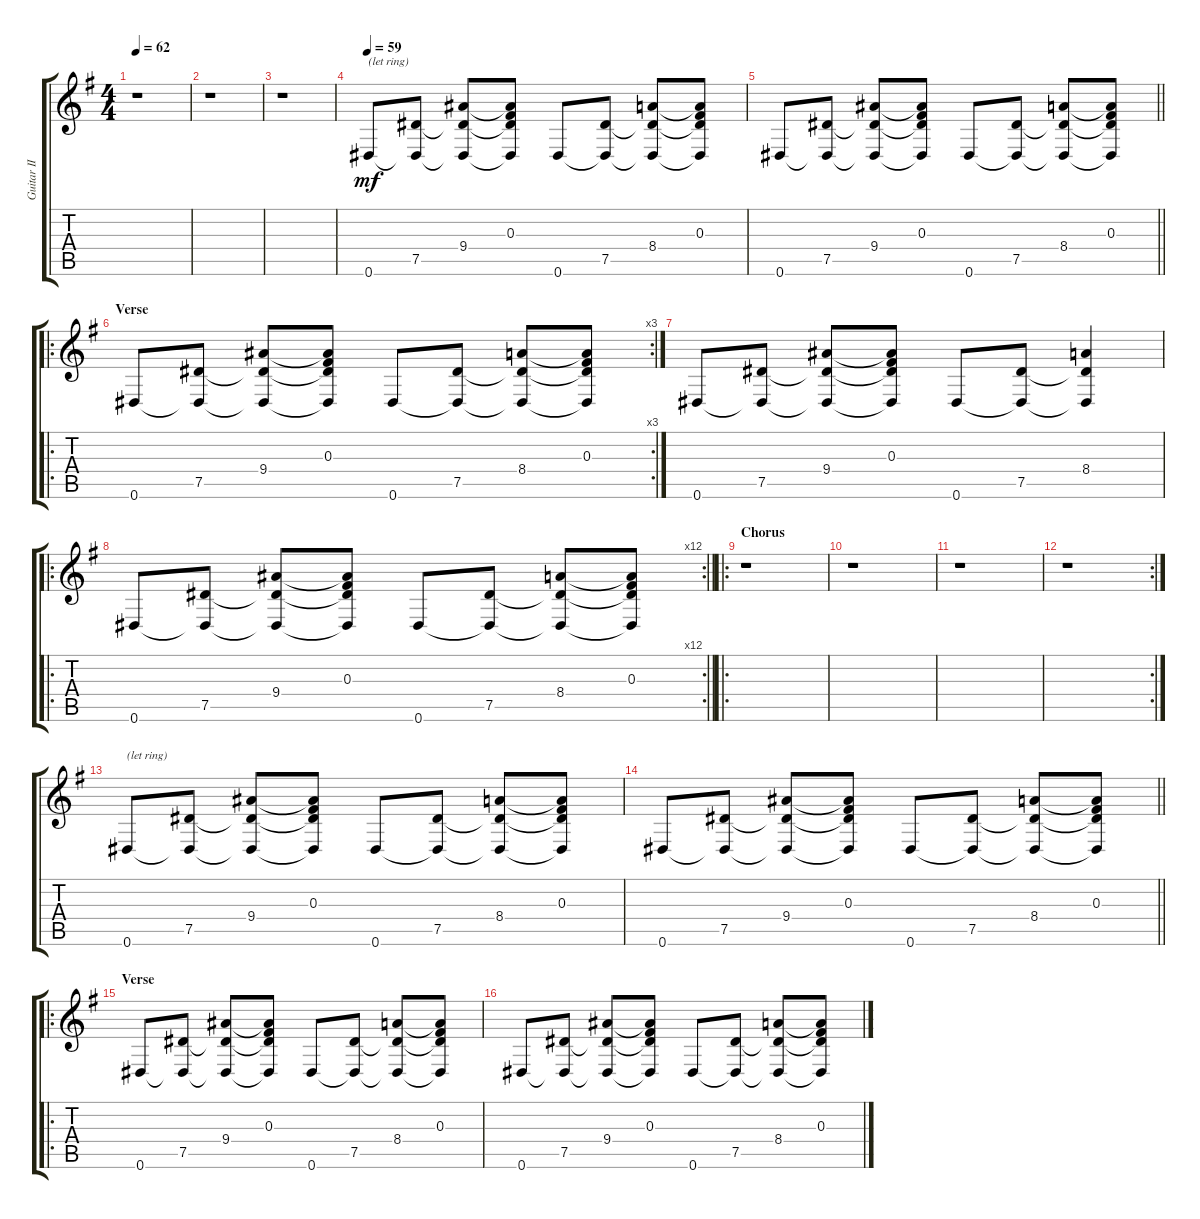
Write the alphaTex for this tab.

\track ("Guitar II" "Guitar II") {instrument distortionguitar}
\staff {score tabs}
\tuning (Eb4 Bb3 Gb3 Db3 Ab2 Eb2) {hide}
\ts (4 4)
\tempo 62
\clef g2
\ks eminor
r.1{dy mf} |
r.1 |
r.1 |
\tempo 59
0.6.8{txt "(let ring)"} (7.5 0.6{t}).8 (9.4 7.5{t} 0.6{t}).8 (0.3 9.4{t} 7.5{t} 0.6{t}).8 0.6.8 (7.5 0.6{t}).8 (8.4 7.5{t} 0.6{t}).8 (0.3 8.4{t} 7.5{t} 0.6{t}).8 |
\barLineRight lightlight
0.6.8 (7.5 0.6{t}).8 (9.4 7.5{t} 0.6{t}).8 (0.3 9.4{t} 7.5{t} 0.6{t}).8 0.6.8 (7.5 0.6{t}).8 (8.4 7.5{t} 0.6{t}).8 (0.3 8.4{t} 7.5{t} 0.6{t}).8 |
\ro
\rc 3
\section ("" "Verse")
0.6.8 (7.5 0.6{t}).8 (9.4 7.5{t} 0.6{t}).8 (0.3 9.4{t} 7.5{t} 0.6{t}).8 0.6.8 (7.5 0.6{t}).8 (8.4 7.5{t} 0.6{t}).8 (0.3 8.4{t} 7.5{t} 0.6{t}).8 |
0.6.8 (7.5 0.6{t}).8 (9.4 7.5{t} 0.6{t}).8 (0.3 9.4{t} 7.5{t} 0.6{t}).8 0.6.8 (7.5 0.6{t}).8 (8.4 7.5{t} 0.6{t}).4 |
\ro
\rc 12
\barLineRight lightlight
0.6.8 (7.5 0.6{t}).8 (9.4 7.5{t} 0.6{t}).8 (0.3 9.4{t} 7.5{t} 0.6{t}).8 0.6.8 (7.5 0.6{t}).8 (8.4 7.5{t} 0.6{t}).8 (0.3 8.4{t} 7.5{t} 0.6{t}).8 |
\ro
\section ("" "Chorus")
r.1 |
r.1 |
r.1 |
\rc 2
r.1 |
0.6.8{txt "(let ring)"} (7.5 0.6{t}).8 (9.4 7.5{t} 0.6{t}).8 (0.3 9.4{t} 7.5{t} 0.6{t}).8 0.6.8 (7.5 0.6{t}).8 (8.4 7.5{t} 0.6{t}).8 (0.3 8.4{t} 7.5{t} 0.6{t}).8 |
\barLineRight lightlight
0.6.8 (7.5 0.6{t}).8 (9.4 7.5{t} 0.6{t}).8 (0.3 9.4{t} 7.5{t} 0.6{t}).8 0.6.8 (7.5 0.6{t}).8 (8.4 7.5{t} 0.6{t}).8 (0.3 8.4{t} 7.5{t} 0.6{t}).8 |
\ro
\section ("" "Verse")
0.6.8 (7.5 0.6{t}).8 (9.4 7.5{t} 0.6{t}).8 (0.3 9.4{t} 7.5{t} 0.6{t}).8 0.6.8 (7.5 0.6{t}).8 (8.4 7.5{t} 0.6{t}).8 (0.3 8.4{t} 7.5{t} 0.6{t}).8 |
0.6.8 (7.5 0.6{t}).8 (9.4 7.5{t} 0.6{t}).8 (0.3 9.4{t} 7.5{t} 0.6{t}).8 0.6.8 (7.5 0.6{t}).8 (8.4 7.5{t} 0.6{t}).8 (0.3 8.4{t} 7.5{t} 0.6{t}).8
